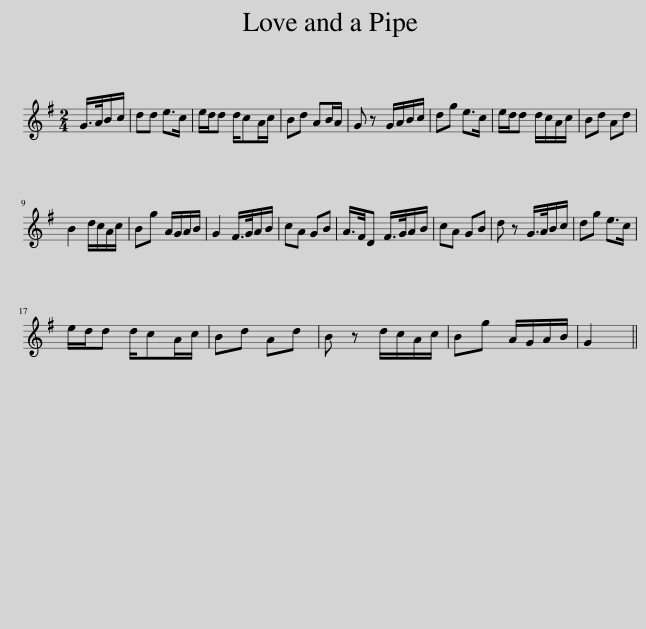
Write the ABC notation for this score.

X:1
L:1/8
M:2/4
I:linebreak $
K:G
V:1 treble
V:1
 G/>A/B/c/ | dd e>c | e/d/d d/cA/c/ | Bd AB/A/ | G z G/A/B/c/ | %5
 dg e>c | e/d/d d/c/A/c/ | Bd Ad |$ B2 d/c/A/c/ | Bg A/G/A/B/ | %10
 G2 F/>G/A/B/ | cA GB | A/>F/D F/>G/A/B/ | cA GB | d z G/>A/B/c/ | %15
 dg e>c |$ e/d/d d/cA/c/ | Bd Ad | B z d/c/A/c/ | Bg A/G/A/B/ | %20
 G2 || %21
